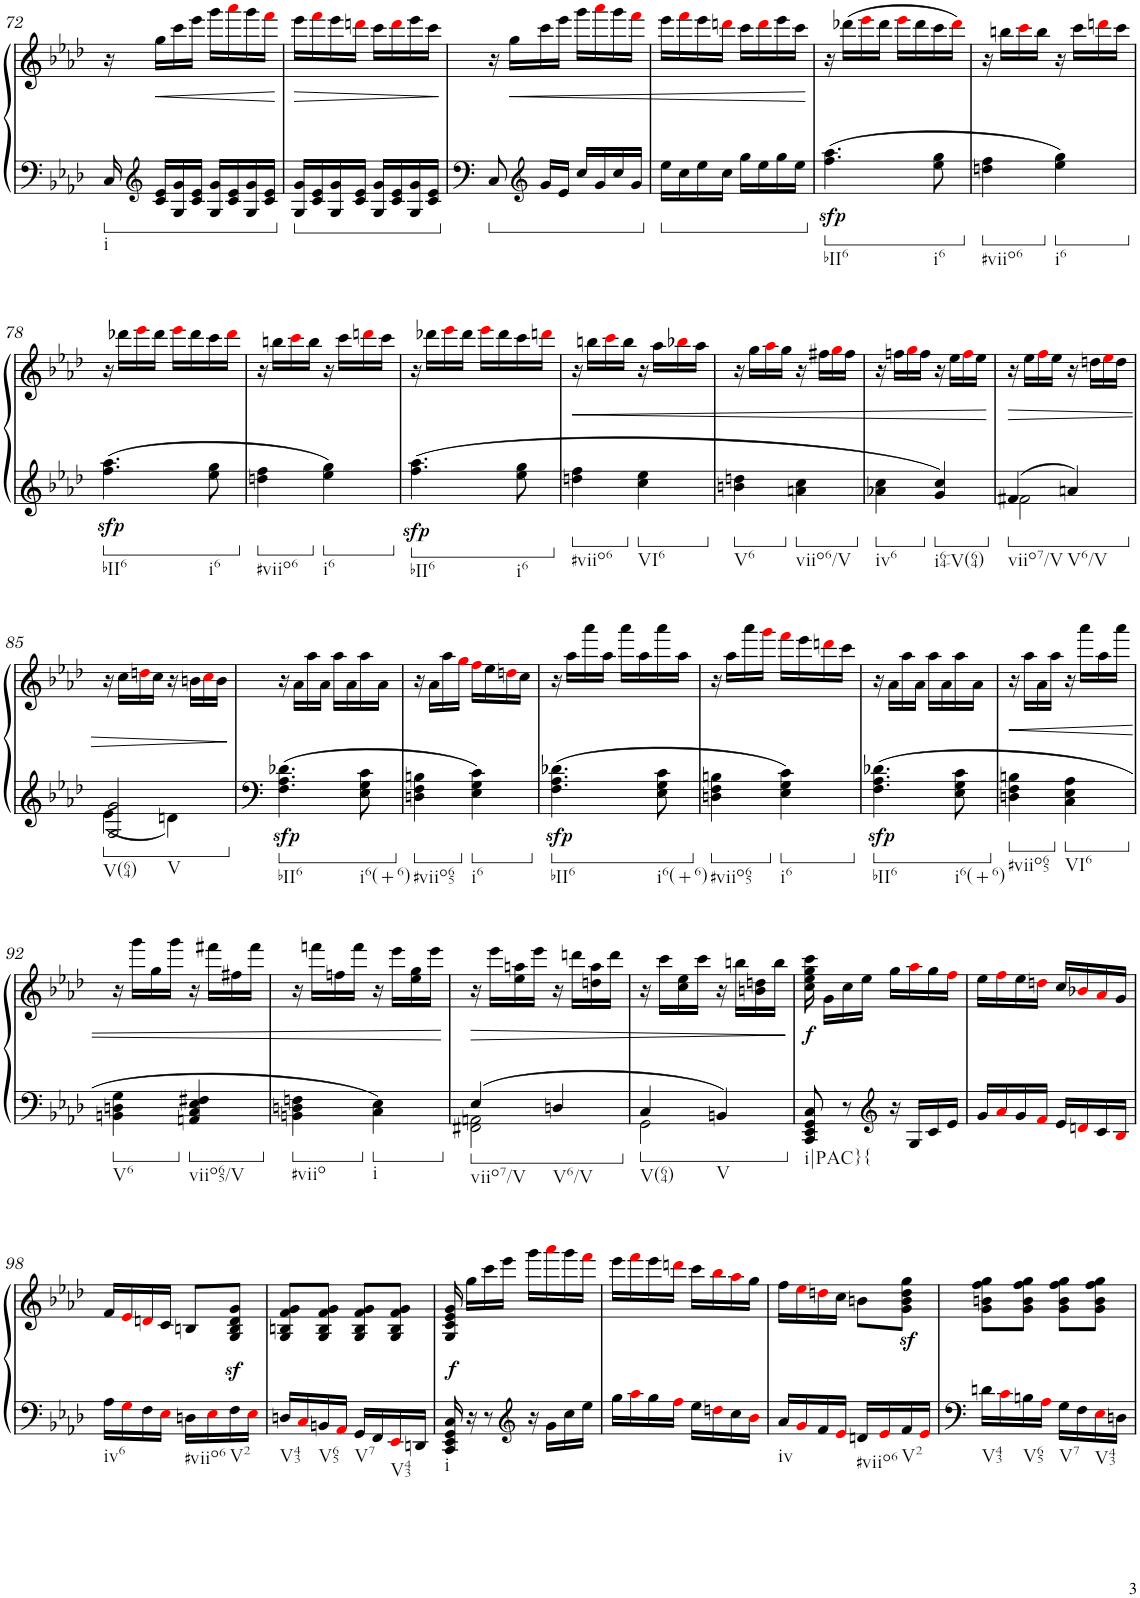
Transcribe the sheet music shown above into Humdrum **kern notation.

**kern	**kern	**dynam
*part1	*part1	*part1
*staff2	*staff1	*staff1/2
*I"Piano	*	*
*I'Pno.	*	*
!!LO:PB:g=z
*clefG2	*clefG2	*
*k[b-e-a-d-]	*k[b-e-a-d-]	*
*M2/4	*M2/4	*
=72	=72	=72
!LO:TX:b:t=i	!	!
16C/	16r	.
*clefG2	*	*
!	!	!LO:HP:b
16c/ 16e-/LL	16gg\LL	<
16G/ 16g/	16ccc\	.
16c/ 16e-/JJ	16eee-\JJ	.
16G/ 16g/LL	16ggg\LL	.
16c/ 16e-/	16aaa-i\	.
16G/ 16g/	16ggg\	.
16c/ 16e-/JJ	16fffi\JJ	.
.	.	[
=73	=73	=73
!	!	!LO:HP:b
16G/ 16g/LL	16eee-\LL	>
16c/ 16e-/	16fffi\	.
16G/ 16g/	16eee-\	.
16c/ 16e-/JJ	16dddni\JJ	.
16G/ 16g/LL	16ccc\LL	.
16c/ 16e-/	16dddi\	.
16G/ 16g/	16eee-\	.
16c/ 16e-/JJ	16ccc\JJ	.
.	.	]
=74	=74	=74
8C/	16r	.
!	!	!LO:HP:b
.	16gg\LL	<
*clefG2	*	*
16g/LL	16ccc\	.
16e-/JJ	16eee-\JJ	.
16cc/LL	16ggg\LL	.
16g/	16aaa-i\	.
16cc/	16ggg\	.
16g/JJ	16fffi\JJ	.
=75	=75	=75
16ee-\LL	16eee-\LL	.
16cc\	16fffi\	.
16ee-\	16eee-\	.
16cc\JJ	16dddni\JJ	.
16gg\LL	16ccc\LL	.
16ee-\	16dddi\	.
16gg\	16eee-\	.
16ee-\JJ	16ccc\JJ	.
.	.	[
=76	=76	=76
!LO:TX:b:t=bII6	!	!
!	!	!LO:DY:b=2
4.ff\ 4.aa-\	16r	sfp
.	(16ddd-X\LL	.
.	16eee-i\	.
.	16ddd-\JJ	.
.	16eee-i\LL	.
.	16ddd-\	.
!LO:TX:b:t=i6	!	!
8ee-\ 8gg\	16ccc\	.
.	16ddd-i\JJ)	.
=77	=77	=77
!LO:TX:b:t=#viio6	!	!
4ddn\ 4ff\	16r	.
.	16bbn\LL	.
.	16ccci\	.
.	16bb\JJ	.
!LO:TX:b:t=i6	!	!
4ee-\ 4gg\	16r	.
.	16ccc\LL	.
.	16dddni\	.
.	16ccc\JJ	.
!!LO:LB:g=z
=78	=78	=78
!LO:TX:b:t=bII6	!	!
!	!	!LO:DY:b=2
4.ff\ 4.aa-\	16r	sfp
.	16ddd-X\LL	.
.	16eee-i\	.
.	16ddd-\JJ	.
.	16eee-i\LL	.
.	16ddd-\	.
!LO:TX:b:t=i6	!	!
8ee-\ 8gg\	16ccc\	.
.	16ddd-i\JJ	.
=79	=79	=79
!LO:TX:b:t=#viio6	!	!
4ddn\ 4ff\	16r	.
.	16bbn\LL	.
.	16ccci\	.
.	16bb\JJ	.
!LO:TX:b:t=i6	!	!
4ee-\ 4gg\	16r	.
.	16ccc\LL	.
.	16dddni\	.
.	16ccc\JJ	.
=80	=80	=80
!LO:TX:b:t=bII6	!	!
!	!	!LO:DY:b=2
4.ff\ 4.aa-\	16r	sfp
.	16ddd-X\LL	.
.	16eee-i\	.
.	16ddd-\JJ	.
.	16eee-i\LL	.
.	16ddd-\	.
!LO:TX:b:t=i6	!	!
8ee-\ 8gg\	16ccc\	.
.	16dddni\JJ	.
=81	=81	=81
!LO:TX:b:t=#viio6	!	!
!	!	!LO:HP:b
4ddn\ 4ff\	16r	<
.	16bbn\LL	.
.	16ccci\	.
.	16bb\JJ	.
!LO:TX:b:t=VI6	!	!
4cc\ 4ee-\	16r	.
.	16aa-\LL	.
.	16bb-Xi\	.
.	16aa-\JJ	.
=82	=82	=82
!LO:TX:b:t=V6	!	!
4bn\ 4ddn\	16r	.
.	16gg\LL	.
.	16aa-i\	.
.	16gg\JJ	.
!LO:TX:b:t=viio6/V	!	!
4an\ 4cc\	16r	.
.	16ff#X\LL	.
.	16ggi\	.
.	16ff#\JJ	.
=83	=83	=83
!LO:TX:b:t=iv6	!	!
4a-X\ 4cc\	16r	.
.	16ffn\LL	.
.	16ggi\	.
.	16ff\JJ	.
!LO:TX:b:t=i64-V(64)	!	!
4g/ 4cc/	16r	.
.	16ee-\LL	.
.	16ffi\	.
.	16ee-\JJ	.
.	.	[
=84	=84	=84
*^	*	*
!LO:TX:b:t=viio7/V	!	!	!
!	!	!	!LO:HP:b
4f#X/	2f#\	16r	>
.	.	16ee-\LL	.
.	.	16ffi\	.
.	.	16ee-\JJ	.
!LO:TX:b:t=V6/V	!	!	!
4an/	.	16r	.
.	.	16ddn\LL	.
.	.	16ee-i\	.
.	.	16dd\JJ	.
!!LO:LB:g=z
=85	=85	=85	=85
!LO:TX:b:t=V(64)	!	!	!
!LO:TX:b:t=V	!	!	!
2G/ 2g/	4e-\	16r	.
.	.	16cc\LL	.
.	.	16ddni\	.
.	.	16cc\JJ	.
.	4dn\	16r	.
.	.	16bn\LL	.
.	.	16cci\	.
.	.	16b\JJ	.
*v	*v	*	*
.	.	]
=86	=86	=86
!LO:TX:b:t=bII6	!	!
!	!	!LO:DY:b=2
4.F\ 4.A-\ 4.d-X\	16r	sfp
.	16a-\LL	.
.	16aa-\	.
.	16a-\JJ	.
.	16aa-\LL	.
.	16a-\	.
!LO:TX:b:t=i6(+6)	!	!
8E-\ 8G\ 8c\	16aa-\	.
.	16a-\JJ	.
=87	=87	=87
!LO:TX:b:t=#viio65	!	!
4Dn\ 4F\ 4Bn\	16r	.
.	16a-\LL	.
.	16aa-\	.
.	16ggi\JJ	.
!LO:TX:b:t=i6	!	!
4E-\ 4G\ 4c\	16ffi\LL	.
.	16ee-\	.
.	16ddni\	.
.	16cc\JJ	.
=88	=88	=88
!LO:TX:b:t=bII6	!	!
!	!	!LO:DY:b=2
4.F\ 4.A-\ 4.d-X\	16r	sfp
.	16aa-\LL	.
.	16aaa-\	.
.	16aa-\JJ	.
.	16aaa-\LL	.
.	16aa-\	.
!LO:TX:b:t=i6(+6)	!	!
8E-\ 8G\ 8c\	16aaa-\	.
.	16aa-\JJ	.
=89	=89	=89
!LO:TX:b:t=#viio65	!	!
4Dn\ 4F\ 4Bn\	16r	.
.	16aa-\LL	.
.	16aaa-\	.
.	16gggi\JJ	.
!LO:TX:b:t=i6	!	!
4E-\ 4G\ 4c\	16fffi\LL	.
.	16eee-\	.
.	16dddni\	.
.	16ccc\JJ	.
=90	=90	=90
!LO:TX:b:t=bII6	!	!
!	!	!LO:DY:b=2
4.F\ 4.A-\ 4.d-X\	16r	sfp
.	16a-\LL	.
.	16aa-\	.
.	16a-\JJ	.
.	16aa-\LL	.
.	16a-\	.
!LO:TX:b:t=i6(+6)	!	!
8E-\ 8G\ 8c\	16aa-\	.
.	16a-\JJ	.
=91	=91	=91
!LO:TX:b:t=#viio65	!	!
!	!	!LO:HP:b
4Dn\ 4F\ 4Bn\	16r	<
.	16aa-\LL	.
.	16a-\	.
.	16aa-\JJ	.
!LO:TX:b:t=VI6	!	!
4C\ 4E-\ 4A-\	16r	.
.	16aaa-\LL	.
.	16aa-\	.
.	16aaa-\JJ	.
!!LO:LB:g=z
=92	=92	=92
!LO:TX:b:t=V6	!	!
4BBn\ 4Dn\ 4G\	16r	.
.	16ggg\LL	.
.	16gg\	.
.	16ggg\JJ	.
!LO:TX:b:t=viio65/V	!	!
4AAn/ 4C/ 4E-/ 4F#X/	16r	.
.	16fff#X\LL	.
.	16ff#X\	.
.	16fff#\JJ	.
=93	=93	=93
!LO:TX:b:t=#viio	!	!
4BBn\ 4Dn\ 4Fn\	16r	.
.	16fffn\LL	.
.	16ffn\	.
.	16fff\JJ	.
!LO:TX:b:t=i	!	!
4C\ 4E-\	16r	.
.	16eee-\LL	.
.	16ee-\ 16gg\	.
.	16eee-\JJ	.
.	.	[
=94	=94	=94
*^	*	*
!LO:TX:b:t=viio7/V	!	!	!
!	!	!	!LO:HP:b
4E-/	2FF#X\ 2AAn\	16r	>
.	.	16eee-\LL	.
.	.	16ee-\ 16aan\	.
.	.	16eee-\JJ	.
!LO:TX:b:t=V6/V	!	!	!
4Dn/	.	16r	.
.	.	16dddn\LL	.
.	.	16ddn\ 16aa\	.
.	.	16ddd\JJ	.
=95	=95	=95	=95
!LO:TX:b:t=V(64)	!	!	!
4C/	2GG\	16r	.
.	.	16ccc\LL	.
.	.	16cc\ 16ee-\	.
.	.	16ccc\JJ	.
!LO:TX:b:t=V	!	!	!
4BBn/	.	16r	.
.	.	16bbn\LL	.
.	.	16bn\ 16ddn\	.
.	.	16bb\JJ	.
*v	*v	*	*
.	.	]
=96	=96	=96
!LO:TX:b:t=i|PAC}{	!	!
!	!	!LO:DY:b
8CC/ 8EE-/ 8GG/ 8C/	16cc\ 16ee-\ 16gg\ 16ccc\	f
.	16g\LL	.
8r	16cc\	.
.	16ee-\JJ	.
*clefG2	*	*
16r	16gg\LL	.
16G/LL	16aa-i\	.
16c/	16gg\	.
16e-/JJ	16ffi\JJ	.
=97	=97	=97
16g/LL	16ee-\LL	.
16a-i/	16ffi\	.
16g/	16ee-\	.
16fi/JJ	16ddni\JJ	.
16e-/LL	16cc/LL	.
16dni/	16b-Xi/	.
16c/	16a-i/	.
16B-i/JJ	16g/JJ	.
!!LO:LB:g=z
=98	=98	=98
!LO:TX:b:t=iv6	!	!
16A-\LL	16f/LL	.
16Gi\	16e-i/	.
16F\	16dni/	.
16E-i\JJ	16c/JJ	.
!LO:TX:b:t=#viio6	!	!
16Dn\LL	8Bn/L	.
16E-i\	.	.
!LO:TX:b:t=V2	!	!
16F\	8G/z< 8B/z< 8d/z< 8g/z<J	.
16E-i\JJ	.	.
=99	=99	=99
!LO:TX:b:t=V43	!	!
16Dn/LL	8G/ 8Bn/ 8f/ 8g/L	.
16Ci/	.	.
!LO:TX:b:t=V65	!	!
16BBn/	8G/ 8B/ 8f/ 8g/J	.
16AA-i/JJ	.	.
!LO:TX:b:t=V7	!	!
16GG/LL	8G/ 8B/ 8f/ 8g/L	.
16FF/	.	.
!LO:TX:b:t=V43	!	!
16EE-i/	8G/ 8B/ 8f/ 8g/J	.
16DDn/JJ	.	.
=100	=100	=100
!LO:TX:b:t=i	!	!
!	!	!LO:DY:a=2
16CC/ 16EE-/ 16GG/ 16C/	16G/ 16c/ 16e-/ 16g/	f
16r	16gg\LL	.
8r	16ccc\	.
.	16eee-\JJ	.
*clefG2	*	*
16r	16ggg\LL	.
16g\LL	16aaa-i\	.
16cc\	16ggg\	.
16ee-\JJ	16fffi\JJ	.
=101	=101	=101
16gg\LL	16eee-\LL	.
16aa-i\	16fffi\	.
16gg\	16eee-\	.
16ffi\JJ	16dddni\JJ	.
16ee-\LL	16ccc\LL	.
16ddni\	16bb-i\	.
16cc\	16aa-i\	.
16b-i\JJ	16gg\JJ	.
=102	=102	=102
!LO:TX:b:t=iv	!	!
16a-/LL	16ff\LL	.
16gi/	16ee-i\	.
16f/	16ddni\	.
16e-i/JJ	16cc\JJ	.
!LO:TX:b:t=#viio6	!	!
16dn/LL	8bn\L	.
16e-i/	.	.
!LO:TX:b:t=V2	!	!
16f/	8g\z< 8b\z< 8dd\z< 8gg\z<J	.
16e-i/JJ	.	.
=103	=103	=103
!LO:TX:b:t=V43	!	!
16dn\LL	8g\ 8bn\ 8ff\ 8gg\L	.
16ci\	.	.
!LO:TX:b:t=V65	!	!
16Bn\	8g\ 8b\ 8ff\ 8gg\J	.
16A-i\JJ	.	.
!LO:TX:b:t=V7	!	!
16G\LL	8g\ 8b\ 8ff\ 8gg\L	.
16F\	.	.
!LO:TX:b:t=V43	!	!
16E-i\	8g\ 8b\ 8ff\ 8gg\J	.
16Dn\JJ	.	.
=	=	=
*-	*-	*-
